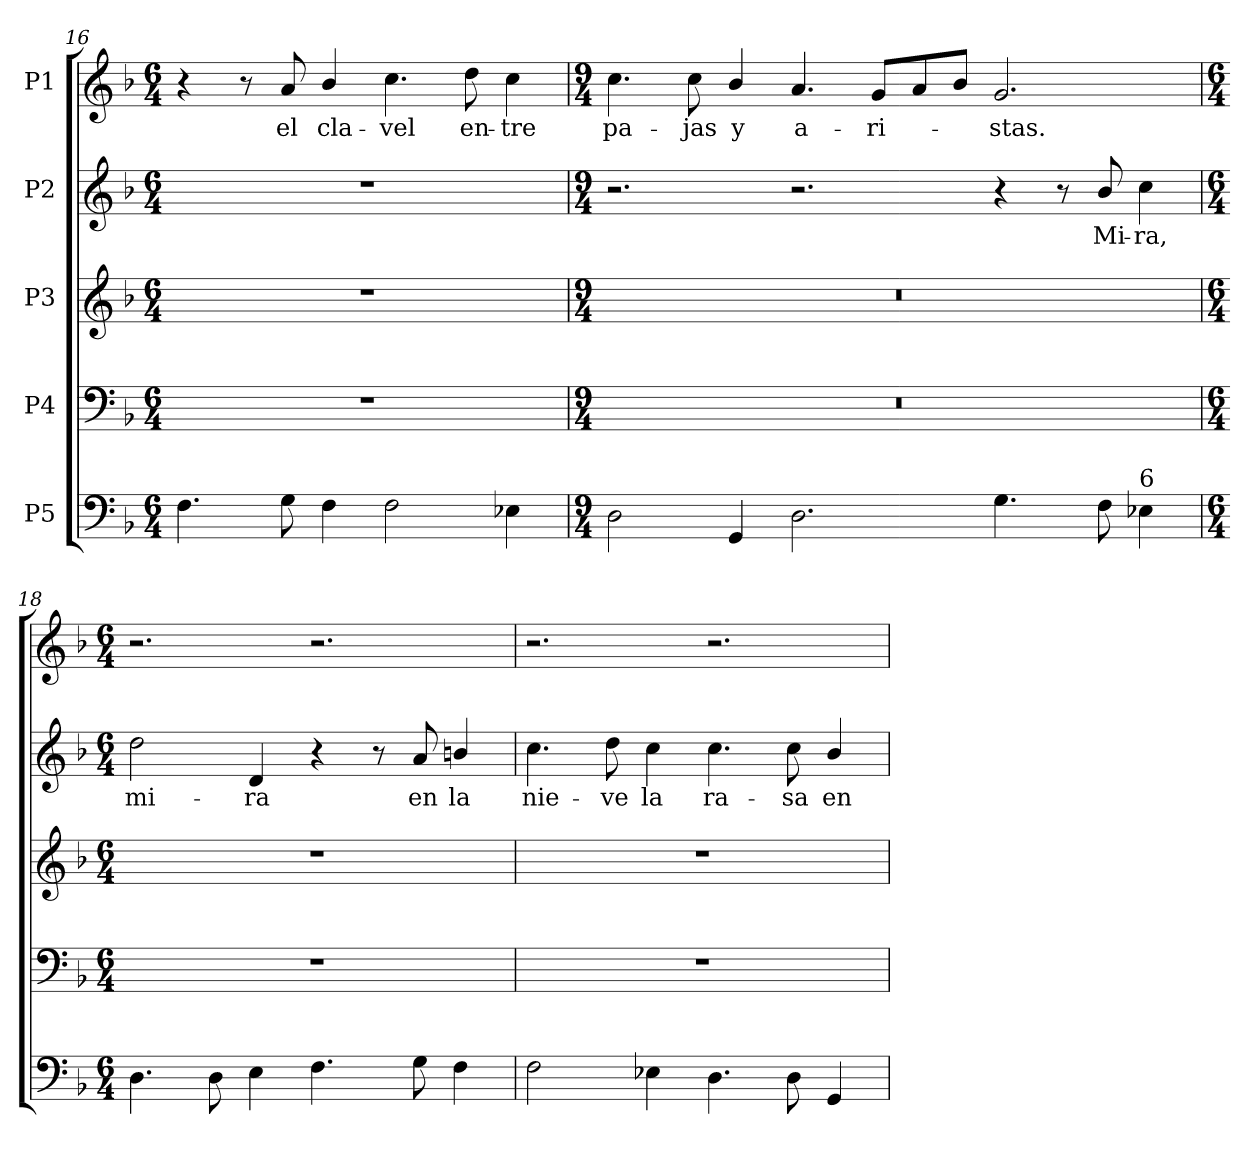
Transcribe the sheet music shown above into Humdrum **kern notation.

**kern	**kern	**kern	**kern	**text	**kern	**text
*part5	*part4	*part3	*part2	*part2	*part1	*part1
*staff5	*staff4	*staff3	*staff2	*staff2	*staff1	*staff1
*I"P5	*I"P4	*I"P3	*I"P2	*	*I"P1	*
!!LO:PB:g=z
*clefF4	*clefF4	*clefG2	*clefG2	*	*clefG2	*
*k[b-]	*k[b-]	*k[b-]	*k[b-]	*	*k[b-]	*
*F:	*F:	*F:	*F:	*	*F:	*
*M6/4	*M6/4	*M6/4	*M6/4	*	*M6/4	*
=16	=16	=16	=16	=16	=16	=16
!	!LO:N:vis=1	!LO:N:vis=1	!LO:N:vis=1	!	!	!
4.Fi\	1.r	1.r	1.r	.	4r	.
.	.	.	.	.	8r	.
!	!	!	!	!	!	!LO:LY:b:color=#000000
8Gi\	.	.	.	.	8ai/	el
!	!	!	!	!	!	!LO:LY:b:color=#000000
4Fi\	.	.	.	.	4b-i/	cla-
!	!	!	!	!	!	!LO:LY:b:color=#000000
2Fi\	.	.	.	.	4.cci\	-vel
!	!	!	!	!	!	!LO:LY:b:color=#000000
.	.	.	.	.	8ddi\	en-
!	!	!	!	!	!	!LO:LY:b:color=#000000
4E-Xi\	.	.	.	.	4cci\	-tre
=17	=17	=17	=17	=17	=17	=17
*M9/4	*M9/4	*M9/4	*M9/4	*	*M9/4	*
!	!LO:N:vis=1	!LO:N:vis=1	!	!	!	!
!	!	!	!	!	!	!LO:LY:b:color=#000000
2Di\	4%9r	4%9r	2.r	.	4.cci\	pa-
!	!	!	!	!	!	!LO:LY:b:color=#000000
.	.	.	.	.	8cci\	-jas
!	!	!	!	!	!	!LO:LY:b:color=#000000
4GGi/	.	.	.	.	4b-i/	y
!	!	!	!	!	!	!LO:LY:b:color=#000000
2.Di\	.	.	2.r	.	4.ai/	a-
!	!	!	!	!	!	!LO:LY:b:color=#000000
.	.	.	.	.	8gi/L	-ri-
.	.	.	.	.	8ai/	.
.	.	.	.	.	8b-i/J	.
!	!	!	!	!	!	!LO:LY:b:color=#000000
4.Gi\	.	.	4r	.	2.gi/	-stas.
.	.	.	8r	.	.	.
!	!	!	!	!LO:LY:b:color=#000000	!	!
8Fi\	.	.	8b-i/	Mi-	.	.
!LO:TX:a:t=6	!	!	!	!	!	!
!	!	!	!	!LO:LY:b:color=#000000	!	!
4E-Xi\	.	.	4cci\	-ra,	.	.
!!LO:LB:g=z
=18	=18	=18	=18	=18	=18	=18
*M6/4	*M6/4	*M6/4	*M6/4	*	*M6/4	*
!	!LO:N:vis=1	!LO:N:vis=1	!	!	!	!
!	!	!	!	!LO:LY:b:color=#000000	!	!
4.Di\	1.r	1.r	2ddi\	mi-	2.r	.
8Di\	.	.	.	.	.	.
!	!	!	!	!LO:LY:b:color=#000000	!	!
4Ei\	.	.	4di/	-ra	.	.
4.Fi\	.	.	4r	.	2.r	.
.	.	.	8r	.	.	.
!	!	!	!	!LO:LY:b:color=#000000	!	!
8Gi\	.	.	8ai/	en	.	.
!	!	!	!	!LO:LY:b:color=#000000	!	!
4Fi\	.	.	4bni/	la	.	.
=19	=19	=19	=19	=19	=19	=19
!	!LO:N:vis=1	!LO:N:vis=1	!	!	!	!
!	!	!	!	!LO:LY:b:color=#000000	!	!
2Fi\	1.r	1.r	4.cci\	nie-	2.r	.
!	!	!	!	!LO:LY:b:color=#000000	!	!
.	.	.	8ddi\	-ve	.	.
!	!	!	!	!LO:LY:b:color=#000000	!	!
4E-Xi\	.	.	4cci\	la	.	.
!	!	!	!	!LO:LY:b:color=#000000	!	!
4.Di\	.	.	4.cci\	ra-	2.r	.
!	!	!	!	!LO:LY:b:color=#000000	!	!
8Di\	.	.	8cci\	-sa	.	.
!	!	!	!	!LO:LY:b:color=#000000	!	!
4GGi/	.	.	4b-i/	en-	.	.
=	=	=	=	=	=	=
*-	*-	*-	*-	*-	*-	*-
